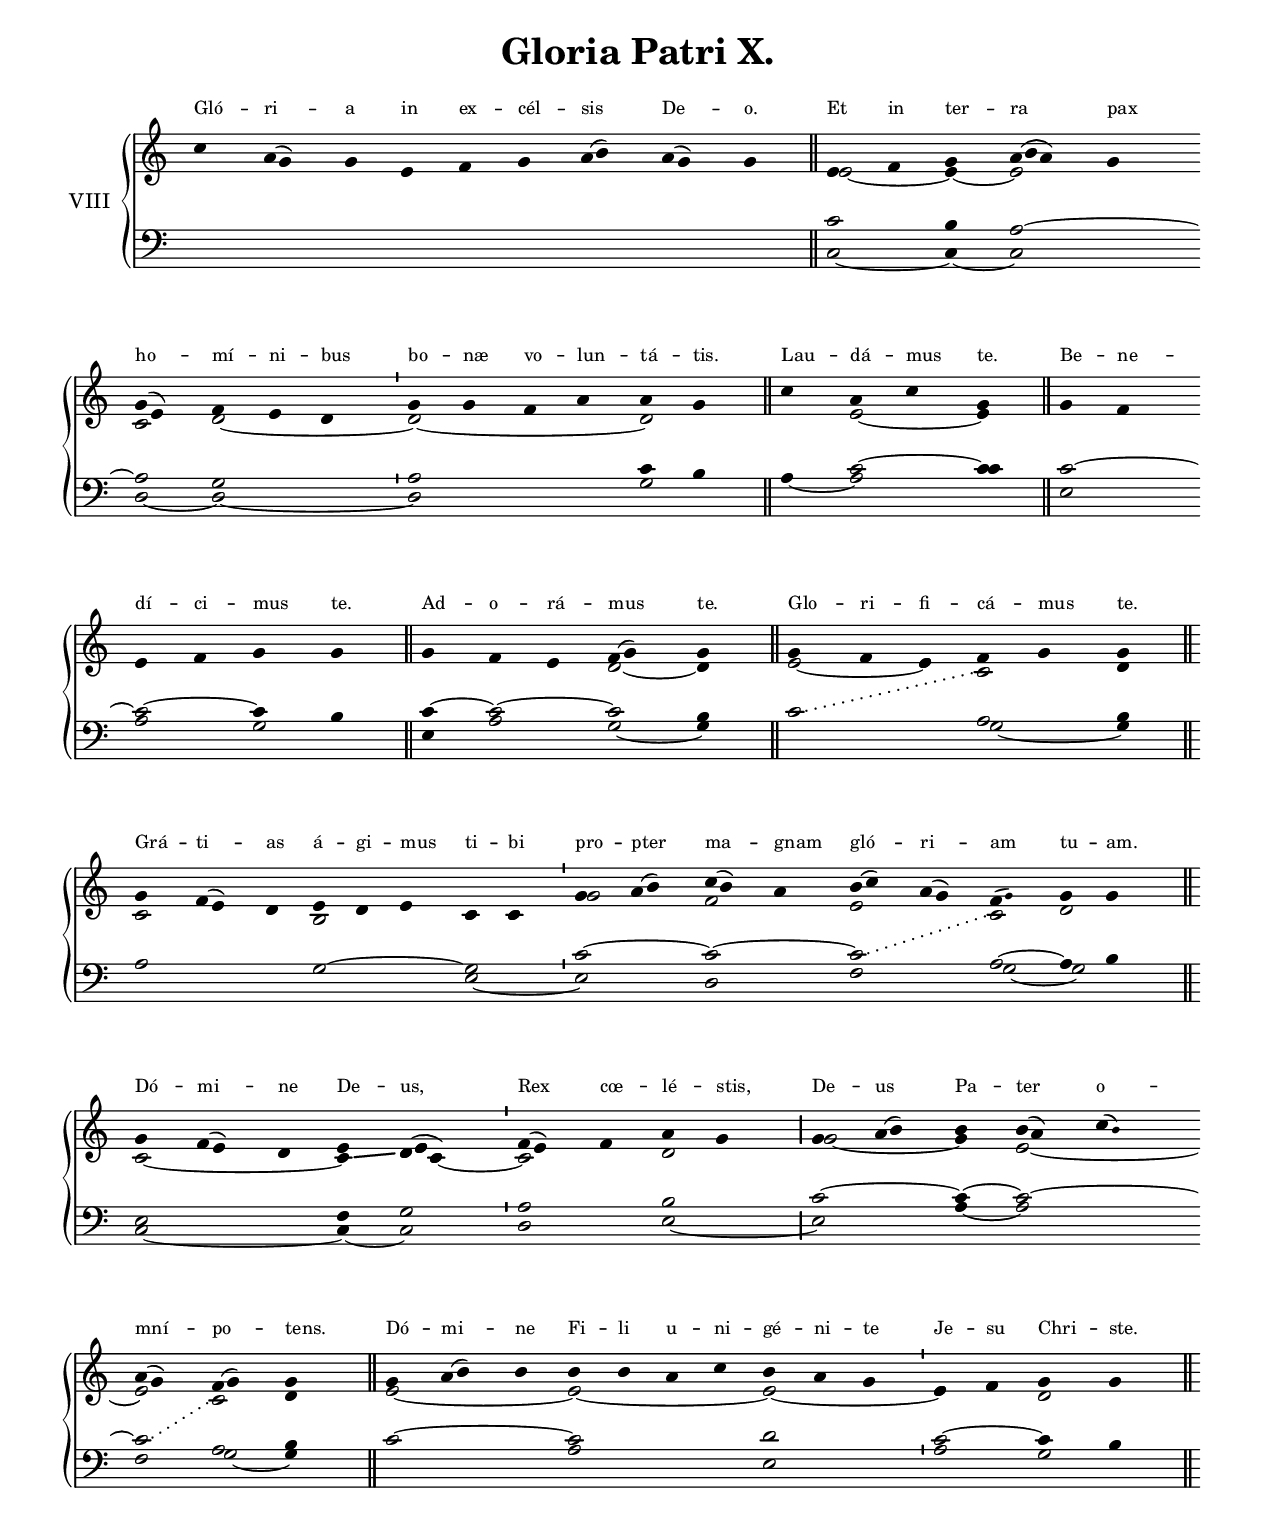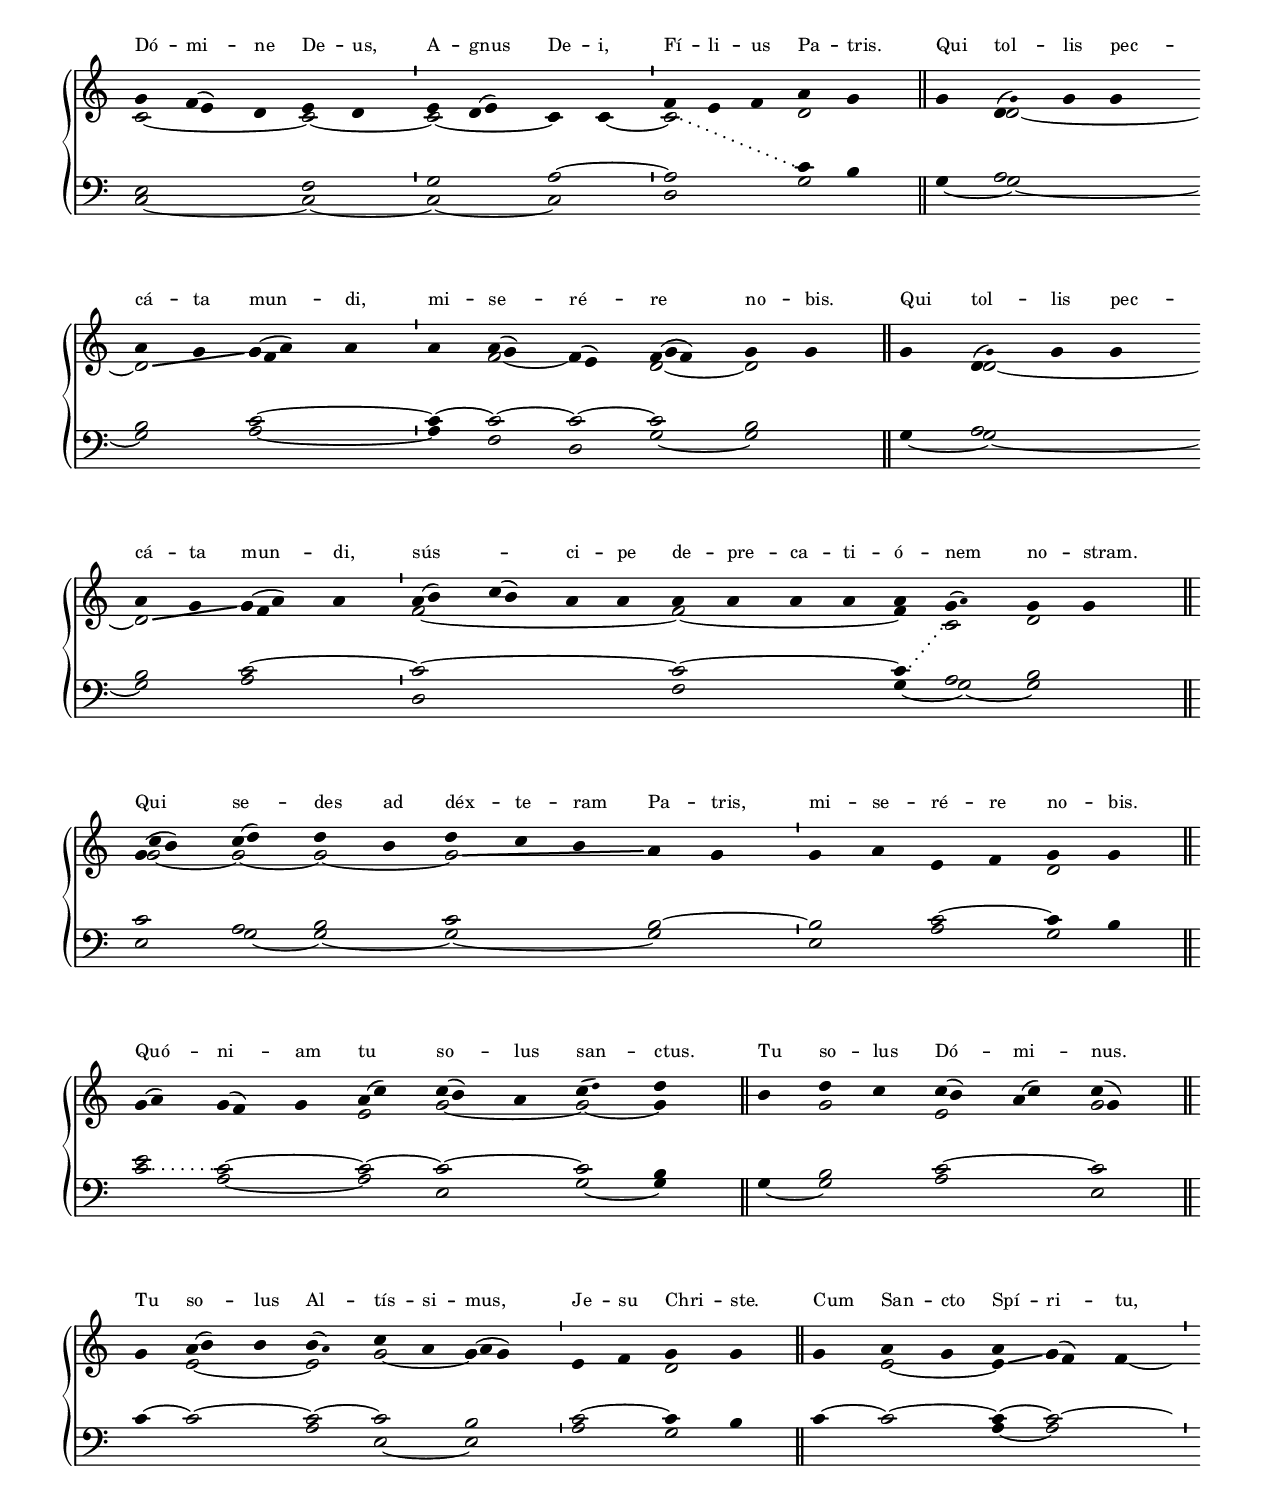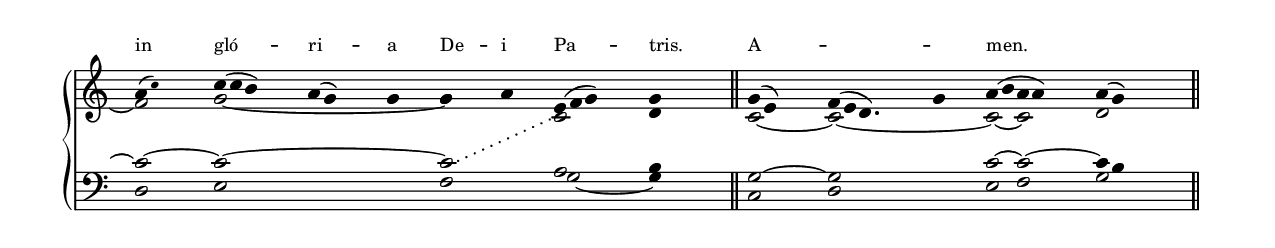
\version "2.18"
\include "gregorian.ly"
\include "noh2.ily"

%Page reference: page v.59
%(volume.page)

global = {
 \key g \mixolydian
 \cadenzaOn 
 \override Glissando #'thickness = #2.0
}

\header {
  title = \markup \center-column {"Gloria Patri X." \vspace #1 }
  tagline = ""
  composer = ""
}

\paper {
 #(include-special-characters)
  oddHeaderMarkup = \markup \fill-line {
    \line {}
    \center-column {
      \on-the-fly #first-page     " "
      \on-the-fly #not-first-page ""
    }
    \line { \on-the-fly #print-page-number-check-first \fromproperty #'page:page-number-string }
  }
  evenHeaderMarkup = \markup \fill-line {
    \line { \on-the-fly #print-page-number-check-first \fromproperty #'page:page-number-string }
    \center-column { "" }
    \line {}
  }
}

chantText = \lyricmode {
Gló -- ri -- a in ex -- cél -- sis De -- o. 
Et in ter -- ra pax ho -- mí -- ni -- bus bo -- næ vo -- lun -- tá -- tis. 
Lau -- dá -- mus te. 
Be -- ne -- dí -- ci -- mus te. 
Ad -- o -- rá -- mus te. 
Glo -- ri -- fi -- cá -- mus te. 
Grá -- ti -- as á -- gi -- mus ti -- bi pro -- pter ma -- gnam gló -- ri -- am tu -- am. 
Dó -- mi -- ne De -- us, Rex cœ -- lé -- stis, 
De -- us Pa -- ter o -- mní -- po -- tens. 
Dó -- mi -- ne Fi -- li u -- ni -- gé -- ni -- te Je -- su Chri -- ste. 
Dó -- mi -- ne De -- us, A -- gnus De -- i, Fí -- li -- us Pa -- tris. 
Qui tol -- lis pec -- cá -- ta mun -- di, mi -- se -- ré -- re no -- bis. 
Qui tol -- lis pec -- cá -- ta mun -- di, sús -- _ ci -- pe de -- pre -- ca -- ti -- ó -- nem no -- stram. 
Qui se -- des ad déx -- te -- ram Pa -- tris, mi -- se -- ré -- re no -- bis. 
Quó -- ni -- am tu so -- lus san -- ctus. 
Tu so -- lus Dó -- mi -- nus. 
Tu so -- lus Al -- tís -- si -- mus, Je -- su Chri -- ste. 
Cum San -- cto Spí -- ri -- tu, in gló -- ri -- a De -- i Pa -- tris. 
A -- _ _ men. }

chantMusic = {
\tieDown   c''4 a'4 ( g'4) g'4 e'4 f'4 g'4 a'4 ( b'4) a'4 ( g'4) g'4 \finalis
 e'4 f'4 g'4 a'4 ( b'4 a'4) g'4 \forceBreak
 g'4 ( e'4) f'4 e'4 d'4 \divisioMinima
 g'4 g'4 f'4 a'4 a'4 g'4 \finalis
 c''4 a'4 c''4 g'4 \finalis
 g'4 f'4 \forceBreak
 e'4 f'4 g'4 g'4 \finalis
 g'4 f'4 e'4 f'4 ( g'4) g'4 \finalis
 g'4 f'4 e'4 f'4 g'4 g'4 \finalis
 \forceBreak
 g'4 f'4 ( e'4) d'4 e'4 d'4 e'4 c'4 c'4 \divisioMinima
 g'4 a'4 ( b'4) c''4 ( b'4) a'4 b'4 ( c''4) a'4 ( g'4) f'4 ( \once \tweak #'font-size #-4 g' ) g'4 g'4 \finalis
 \forceBreak
 g'4 f'4 ( e'4) d'4 e'4 d'4 ( e'4 c'4) \divisioMinima
 f'4 ( e'4) f'4 a'4 g'4 \divisioMaior
 g'4 a'4 ( b'4) b'4 b'4 ( a'4) c''4 ( \once \tweak #'font-size #-4 b' ) \forceBreak
 a'4 ( g'4) f'4 ( g'4) g'4 \finalis
 g'4 a'4 ( b'4) b'4 b'4 b'4 a'4 c''4 b'4 a'4 g'4 \divisioMinima
 e'4 f'4 g'4 g'4 \finalis
 \forceBreak
 g'4 f'4 ( e'4) d'4 e'4 d'4 \divisioMinima
 e'4 d'4 ( e'4) c'4 c'4 \divisioMinima
 f'4 e'4 f'4 a'4 g'4 \finalis
 g'4 d'4 ( \once \tweak #'font-size #-4 g' ) g'4 g'4 \forceBreak
 a'4 g'4 g'4 ( f'4 a'4) a'4 \divisioMinima
 a'4 a'4 ( g'4) f'4 ( e'4) f'4 ( g'4 f'4) g'4 g'4 \finalis
 g'4 d'4 ( \once \tweak #'font-size #-4 g' ) g'4 g'4 \forceBreak
 a'4 g'4 g'4 ( f'4 a'4) a'4 \divisioMinima
 a'4 ( b'4) c''4 ( b'4) a'4 a'4 a'4 a'4 a'4 a'4 a'4 g'4 ( \once \tweak #'font-size #-4 a' ) g'4 g'4 \finalis
 \forceBreak
 g'4 ( c''4 b'4) c''4 ( d''4) d''4 b'4 d''4 c''4 b'4 a'4 g'4 \divisioMinima
 g'4 a'4 e'4 f'4 g'4 g'4 \finalis
 \forceBreak
 g'4 ( a'4) g'4 ( f'4) g'4 a'4 ( c''4) c''4 ( b'4) a'4 c''4 ( \once \tweak #'font-size #-4 d'' ) d''4 \finalis
 b'4 d''4 c''4 c''4 ( b'4) a'4 ( c''4) c''4 ( g'4) \finalis
 \forceBreak
 g'4 a'4 ( b'4) b'4 b'4 ( \once \tweak #'font-size #-4 a' ) c''4 a'4 g'4 ( a'4 g'4) \divisioMinima
 e'4 f'4 g'4 g'4 \finalis
 g'4 a'4 g'4 a'4 g'4 ( f'4) f'4 \divisioMinima
 \forceBreak
 a'4 ( \once \tweak #'font-size #-4 c'' ) c''4 ( c''4 b'4) a'4 ( g'4) g'4 g'4 a'4 e'4 ( f'4 g'4) g'4 \finalis
 g'4 ( e'4) f'4 ( e'4 d'4.) g'4 a'4 ( b'4 a'4 a'4) a'4 ( g'4) \finalis

}

altoMusic = {
r2*12/2 \finalis
e'2 ~ e'4 ~ e'2*4/2 c'2 d'2*3/2 ~ \divisioMinima
d'2*4/2 ~ d'2 \finalis
r4 e'2 ~ e'4 \finalis
s2*6/2 \finalis
r2*3/2 d'2 ~ d'4 \finalis
e'2 ~ e'4 c'2 d'4 \finalis
c'2*4/2 b2*3/2 c'4 c'4 \divisioMinima
g'2*3/2 f'2*3/2 e'2*4/2 c'2 d'2 \finalis
c'2*4/2 ~ c'4 -\tweak Glissando.Y-offset #-0.8 \glissando d'4 e'4 c'4 ~ \divisioMinima
c'2*3/2 d'2 \divisioMaior
g'2*3/2 ~ g'4 e'2*4/2 ~ e'2 c'2 d'4 \finalis
e'2*4/2 ~ e'2*4/2 ~ e'2*3/2 ~ \divisioMinima
e'4 f'4 d'2 \finalis
c'2*4/2 ~ c'2 ~ \divisioMinima
c'2*3/2 ~ c'4 c'4 ~ \divisioMinima
c'2*3/2 d'2 \finalis
r4 d'2*4/2 ~ d'2 -\tweak Glissando.Y-offset #-0.8 \glissando g'4 r2*3/2 \divisioMinima
r4 f'2 ~ f'4 r4 d'2*3/2 ~ d'2 \finalis
r4 d'2*4/2 ~ d'2 -\tweak Glissando.Y-offset #-0.8 \glissando g'4 r2*3/2 \divisioMinima
f'2*6/2 ~ f'2*4/2 ~ f'4 c'2 d'2 \finalis
g'2*3/2 ~ g'2 ~ g'2 ~ g'2*3/2 -\tweak Glissando.Y-offset #-0.8 \glissando a'4 g'4 \divisioMinima
r2*4/2 d'2 \finalis
r2*5/2 e'2 g'2*3/2 ~ g'2 ~ g'4 \finalis
r4 g'2 e'2*4/2 g'2 \finalis
r4 e'2*3/2 ~ e'2 g'2 ~ g'4 r2 \divisioMinima
r2 d'2 \finalis
r4 e'2 ~ e'4 -\tweak Glissando.Y-offset #-0.8 \glissando g'4 f'4 f'4 ~ \divisioMinima
f'2 g'2*6/2 ~ g'4 r4 c'2*3/2 d'4 \finalis
c'2 ~ c'2*9/4 ~ c'2 ~ c'2 d'2 \finalis
}

tenorMusic = {
r2*12/2 \finalis
c'2 b4 a2*4/2 ~ a2 g2*3/2 \divisioMinima
a2*4/2 c'4 b4 \finalis
r4 c'2 ~ c'4 \finalis
c'2 ~ c'2 ~ c'4 b4 \finalis
c'4 ~ c'2 ~ c'2 b4 \finalis
c'2*3/2 a2 b4 \finalis
a2*4/2 g2*3/2 ~ g2 \divisioMinima
c'2*3/2 ~ c'2*3/2 ~ c'2*4/2 a2 ~ a4 b4 \finalis
e2*4/2 f4 g2*3/2 \divisioMinima
a2*3/2 b2 \divisioMaior
c'2*3/2 ~ c'4 ~ c'2*4/2 ~ c'2 a2 b4 \finalis
c'2*4/2 ~ c'2*4/2 d'2*3/2 \divisioMinima
c'2 ~ c'4 b4 \finalis
e2*4/2 f2 \divisioMinima
g2*3/2 a2 ~ \divisioMinima
a2*3/2 c'4 b4 \finalis
r4 a2*4/2 b2 c'2*4/2 ~ \divisioMinima
c'4 ~ c'2 ~ c'2 ~ c'2*3/2 b2 \finalis
r4 a2*4/2 b2 c'2*4/2 ~ \divisioMinima
c'2*6/2 ~ c'2*4/2 ~ c'4 a2 b2 \finalis
c'2*3/2 a2 b2 c'2*3/2 b2 ~ \divisioMinima
b2 c'2 ~ c'4 b4 \finalis
e'2 c'2*3/2 ~ c'2 ~ c'2*3/2 ~ c'2 b4 \finalis
r4 b2 c'2*4/2 ~ c'2 \finalis
c'4 ~ c'2*3/2 ~ c'2 ~ c'2 b2*3/2 \divisioMinima
c'2 ~ c'4 b4 \finalis
c'4 ~ c'2 ~ c'4 ~ c'2*3/2 ~ \divisioMinima
c'2 ~ c'2*6/2 ~ c'2 a2*3/2 b4 \finalis
g2 ~ g2*9/4 c'2 ~ c'2 ~ c'4 b4 \finalis
}

bassMusic = {
r2*12/2 \finalis
c2 ~ c4 ~ c2*4/2 d2 ~ d2*3/2 ~ \divisioMinima
d2*4/2 g2 \finalis
a4 ~ a2 \shiftRight c'4 \finalis
e2 a2 g2 \finalis
e4 a2 g2 ~ g4 \finalis
r2*3/2 g2 ~ g4 \finalis
r2*4/2 r2*3/2 e2 ~ \divisioMinima
e2*3/2 d2*3/2 f2*4/2 g2 ~ g2 \finalis
c2*4/2 ~ c4 ~ c2*3/2 \divisioMinima
d2*3/2 e2 ~ \divisioMaior
e2*3/2 a4 ~ a2*4/2 f2 g2 ~ g4 \finalis
r2*4/2 a2*4/2 e2*3/2 \divisioMinima
a2 g2 \finalis
c2*4/2 ~ c2 ~ \divisioMinima
c2*3/2 ~ c2 \divisioMinima
d2*3/2 g2 \finalis
g4 ~ g2*4/2 ~ g2 a2*4/2 ~ \divisioMinima
a4 f2 d2 g2*3/2 ~ g2 \finalis
g4 ~ g2*4/2 ~ g2 a2*4/2 \divisioMinima
d2*6/2 f2*4/2 g4 ~ g2 ~ g2 \finalis
e2*3/2 g2 ~ g2 ~ g2*3/2 ~ g2 \divisioMinima
e2 a2 g2 \finalis
c'2 a2*3/2 ~ a2 e2*3/2 g2 ~ g4 \finalis
g4 ~ g2 a2*4/2 e2 \finalis
r2*4/2 a2 e2 ~ e2*3/2 \divisioMinima
a2 g2 \finalis
r4 r2 a4 ~ a2*3/2 \divisioMinima
d2 e2*6/2 f2 g2*3/2 ~ g4 \finalis
c2 d2*9/4 e2 f2 g2 \finalis
}

voiceLines = {
\voiceLineStyle


s2*46/2
\allowVoiceLineBreak
\voiceLine "down" "up" c'2*3/2 c'2*1/2


s2*17/2
\allowVoiceLineBreak
\voiceLine "down" "up" c'2*4/2 c'2*1/2


s2*24/2
\allowVoiceLineBreak
\voiceLine "down" "up" c'2*2/2 c'2*1/2


s2*28/2
\allowVoiceLineBreak
\voiceLine "up" "down" c'2*3/2 c'2*1/2


s2*43/2
\allowVoiceLineBreak
\voiceLine "down" "up" c'2*1/2 c'2*1/2


s2*21/2
\allowVoiceLineBreak
\voiceLine "down" "down" c'2*2/2 c'2*1/2


s2*49/2
\allowVoiceLineBreak
\voiceLine "down" "up" c'2*2/2 c'2*1/2


}

\score{
  <<
    \new Lyrics
    \new GrandStaff <<
      \set GrandStaff.autoBeaming = ##f
      \set GrandStaff.instrumentName = \markup \center-column {
        "VIII"
      }
      \new Staff = up <<
        \new Voice = "chant" {
          \voiceOne \global \chantMusic
        }
        \new Voice {
          \voiceTwo \global \altoMusic
        }
      >>

      \new Staff = down <<
        \clef bass
        \new Voice {
          \voiceOne \global \tenorMusic
        }
        \new Voice {
          \voiceTwo \global \bassMusic
        }
	\new Voice {
        \voiceThree \global \voiceLines
        }
      >>
    >>
    \context Lyrics {
      \lyricsto chant {
      \chantText
    }
    }
  >>
}
